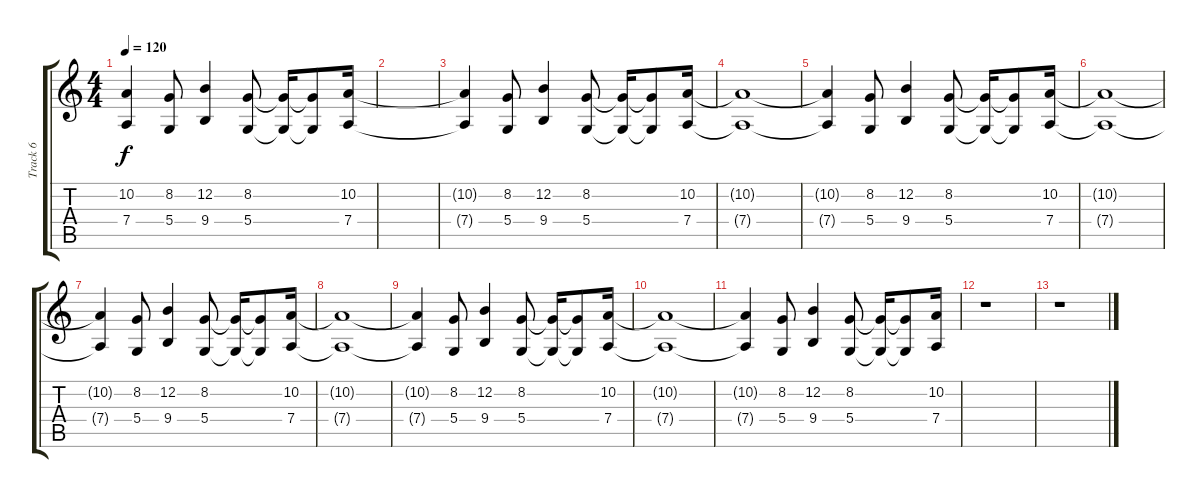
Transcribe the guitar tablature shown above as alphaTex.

\track ("Track 6" "Track 6") {instrument violin}
\staff {score tabs}
\tuning (E4 B3 G3 D3 A2 E2) {hide}
\ts (4 4)
\tempo 120
\clef g2
\ks c
(10.2{t} 7.4{t}).4{dy f} (8.2 5.4).8 (12.2 9.4).4 (8.2 5.4).8 (8.2{t} 5.4{t}).16 (8.2{t} 5.4{t}).8 (10.2 7.4).16 |
|
(10.2{t} 7.4{t}).4 (8.2 5.4).8 (12.2 9.4).4 (8.2 5.4).8 (8.2{t} 5.4{t}).16 (8.2{t} 5.4{t}).8 (10.2 7.4).16 |
(10.2{t} 7.4{t}).1 |
(10.2{t} 7.4{t}).4 (8.2 5.4).8 (12.2 9.4).4 (8.2 5.4).8 (8.2{t} 5.4{t}).16 (8.2{t} 5.4{t}).8 (10.2 7.4).16 |
(10.2{t} 7.4{t}).1 |
(10.2{t} 7.4{t}).4 (8.2 5.4).8 (12.2 9.4).4 (8.2 5.4).8 (8.2{t} 5.4{t}).16 (8.2{t} 5.4{t}).8 (10.2 7.4).16 |
(10.2{t} 7.4{t}).1 |
(10.2{t} 7.4{t}).4 (8.2 5.4).8 (12.2 9.4).4 (8.2 5.4).8 (8.2{t} 5.4{t}).16 (8.2{t} 5.4{t}).8 (10.2 7.4).16 |
(10.2{t} 7.4{t}).1 |
(10.2{t} 7.4{t}).4 (8.2 5.4).8 (12.2 9.4).4 (8.2 5.4).8 (8.2{t} 5.4{t}).16 (8.2{t} 5.4{t}).8 (10.2 7.4).16 |
r.1 |
r.1
